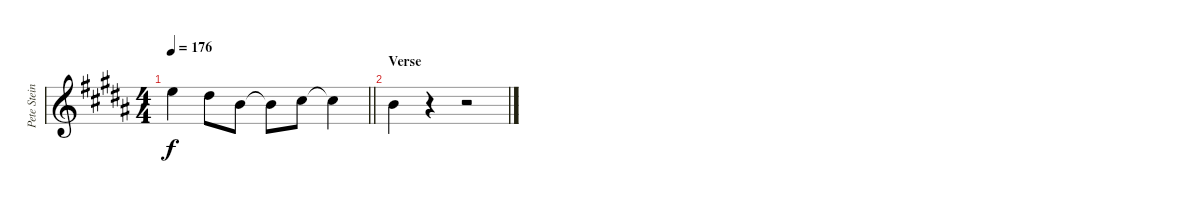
\track ("Pete Steinkopf - Vocals" "Pete Stein") {instrument overdrivenguitar}
\staff {score}
\tuning (E4 B3 G3 D3 A2 E2) {hide}
\ts (4 4)
\tempo 176
\clef g2
\barLineRight lightlight
\ks b
2.4.4{ot 8vb dy f} 1.4.8{ot 8vb} 2.5.8{ot 8vb} 2.5{t}.8{ot 8vb} 4.5.8{ot 8vb} 4.5{t}.4{ot 8vb} |
\section ("" "Verse")
2.5.4{ot 8vb} r.4 r.2
